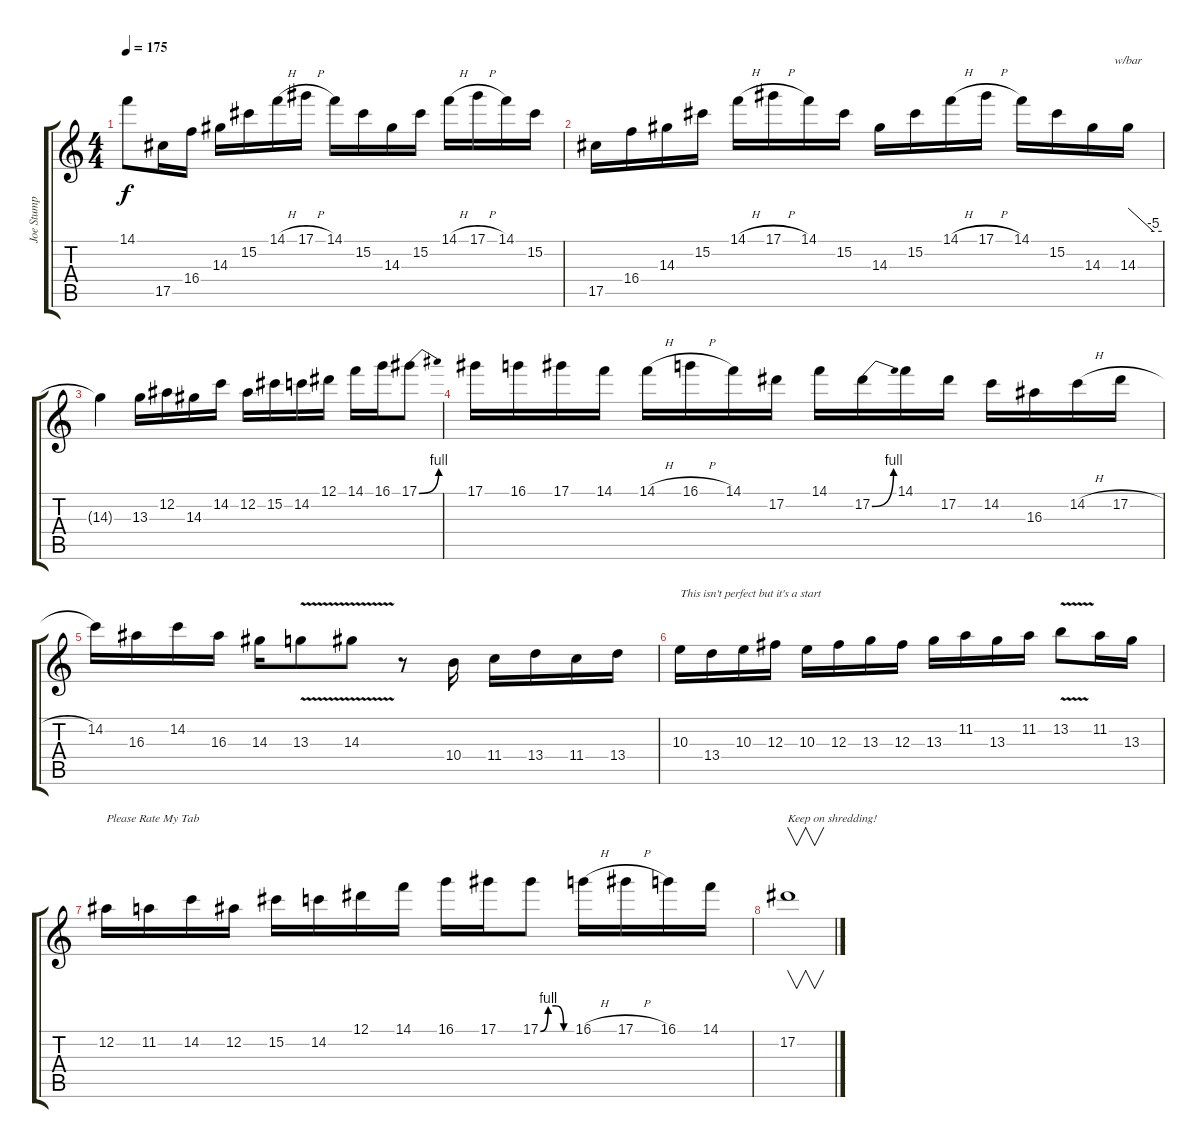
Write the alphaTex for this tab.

\track ("Joe Stump" "Joe Stump") {instrument overdrivenguitar}
\staff {score tabs}
\tuning (Eb4 Bb3 Gb3 Db3 Ab2 Db2) {hide}
\ts (4 4)
\tempo 175
\clef g2
\ks c
14.1.8{dy f} 17.5.16 16.4.16 14.3.16 15.2.16 14.1{h}.16 17.1{h}.16 14.1.16 15.2.16 14.3.16 15.2.16 14.1{h}.16 17.1{h}.16 14.1.16 15.2.16 |
17.5.16 16.4.16 14.3.16 15.2.16 14.1{h}.16 17.1{h}.16 14.1.16 15.2.16 14.3.16 15.2.16 14.1{h}.16 17.1{h}.16 14.1.16 15.2.16 14.3.16 14.3.16{tbe (custom default 0 0 45 -20 60 -20)} |
14.3{t}.4 13.3.16 12.2.16 14.3.16 14.2.16 12.2.16 15.2.16 14.2.16 12.1.16 14.1.16 16.1.16 17.1{be (bend 0 0 60 4)}.8 |
17.1.16 16.1.16 17.1.16 14.1.16 14.1{h}.16 16.1{h}.16 14.1.16 17.2.16 14.1.16 17.2{be (bend 0 0 60 4)}.16 14.1.16 17.2.16 14.2.16 16.3.16 14.2{h}.16 17.2{h}.16 |
14.2.16 16.3.16 14.2.16 16.3.16 14.3.16 13.3{v}.8 14.3{v}.8 r.8 10.4.16 11.4.16 13.4.16 11.4.16 13.4.16 |
10.3.16{txt "This isn't perfect but it's a start"} 13.4.16 10.3.16 12.3.16 10.3.16 12.3.16 13.3.16 12.3.16 13.3.16 11.2.16 13.3.16 11.2.16 13.2{v}.8 11.2.16 13.3.16 |
12.2.16{txt "Please Rate My Tab"} 11.2.16 14.2.16 12.2.16 15.2.16 14.2.16 12.1.16 14.1.16 16.1.16 17.1.16 17.1{be (custom 0 0 15 4 30 4 45 0 60 0)}.8 16.1{h}.16 17.1{h}.16 16.1.16 14.1.16 |
17.2.1{v txt "Keep on shredding!"}
